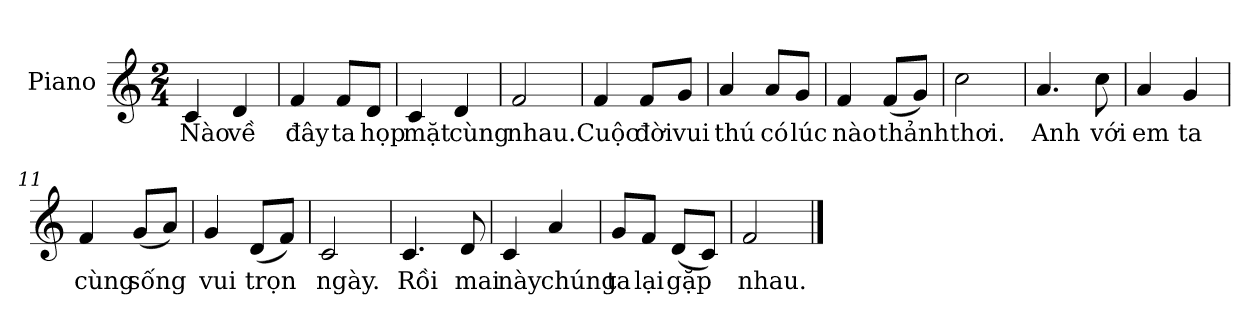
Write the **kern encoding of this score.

**kern	**text
*part1	*part1
*staff1	*staff1
*I"Piano	*
*I'Pno.	*
*clefG2	*
*k[]	*
*M2/4	*
=1	=1
4c/	Nào
4d/	về
=2	=2
4f/	đây
8f/L	ta
8d/J	họp
=3	=3
4c/	mặt
4d/	cùng
=4	=4
2f/	nhau.
=5	=5
4f/	Cuộc
8f/L	đời
8g/J	vui
=6	=6
4a/	thú
8a/L	có
8g/J	lúc
=7	=7
4f/	nào
(8f/L	thảnh
8g/J)	.
=8	=8
2cc\	thơi.
!!LO:LB:g=z
=9	=9
4.a/	Anh
8cc\	với
=10	=10
4a/	em
4g/	ta
=11	=11
4f/	cùng
(8g/L	sống
8a/J)	.
=12	=12
4g/	vui
(8d/L	trọn
8f/J)	.
=13	=13
2c/	ngày.
=14	=14
4.c/	Rồi
8d/	mai
=15	=15
4c/	này
4a/	chúng
=16	=16
8g/L	ta
8f/J	lại
(8d/L	gặp
8c/J)	.
=17	=17
2f/	nhau.
==	==
*-	*-
